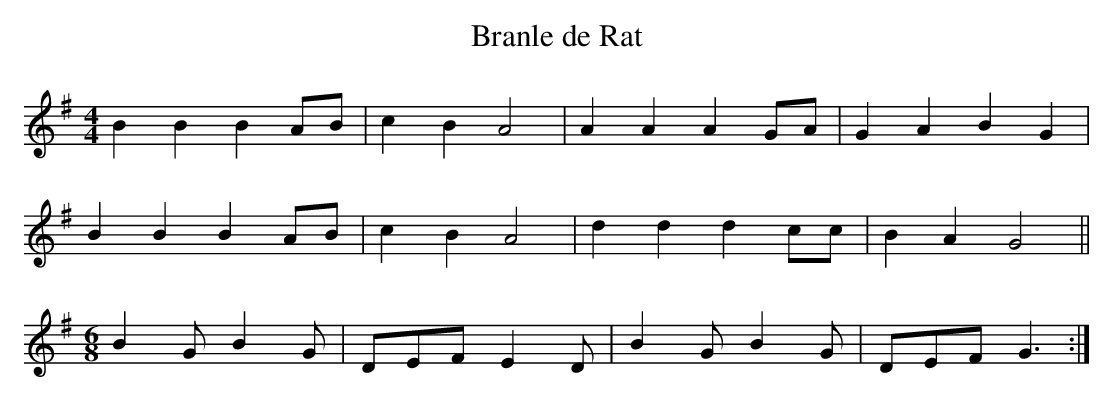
X:1
T:Branle de Rat
K:G
M:4/4
L:1/8
B2 B2 B2 AB|c2 B2 A4|A2 A2 A2 GA|G2 A2 B2 G2|
B2 B2 B2 AB|c2 B2 A4|d2 d2 d2 cc|B2 A2 G4||
M:6/8
B2 G B2 G|DEF E2 D|B2 G B2 G|DEF G3:|
